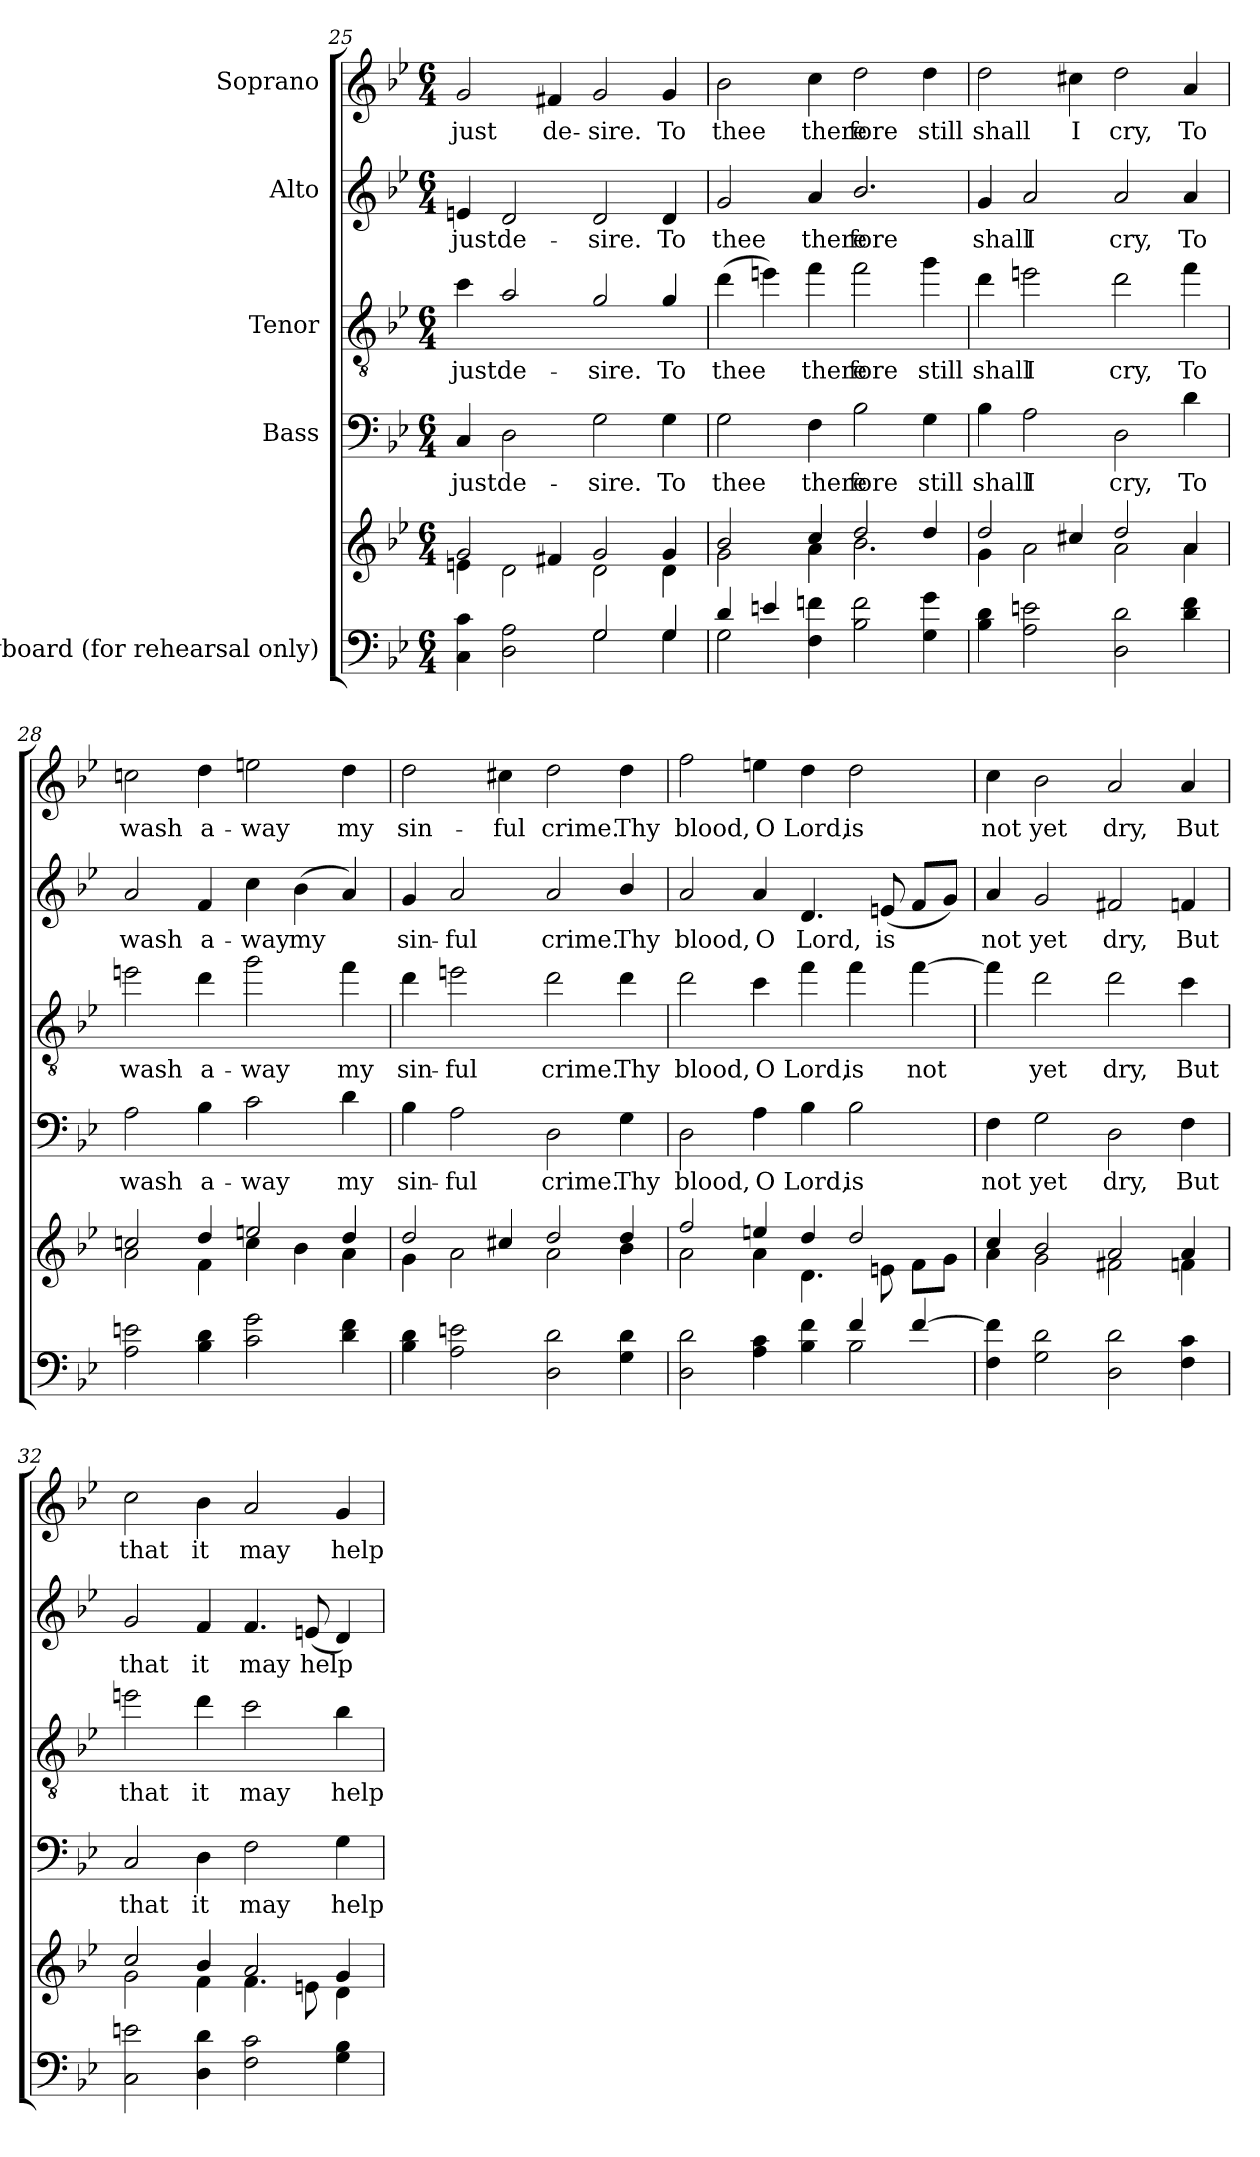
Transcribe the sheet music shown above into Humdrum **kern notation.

**kern	**kern	**kern	**text	**kern	**text	**kern	**text	**kern	**text
*part5	*part5	*part4	*part4	*part3	*part3	*part2	*part2	*part1	*part1
*staff6	*staff5	*staff4	*staff4	*staff3	*staff3	*staff2	*staff2	*staff1	*staff1
*I"Keyboard (for rehearsal only)	*	*I"Bass	*	*I"Tenor	*	*I"Alto	*	*I"Soprano	*
*clefF4	*clefG2	*clefF4	*	*clefGv2	*	*clefG2	*	*clefG2	*
*	*	*	*	*ITrd7c12	*	*	*	*	*
*k[b-e-]	*k[b-e-]	*k[b-e-]	*	*k[b-e-]	*	*k[b-e-]	*	*k[b-e-]	*
*B-:	*B-:	*B-:	*	*B-:	*	*B-:	*	*B-:	*
*M6/4	*M6/4	*M6/4	*	*M6/4	*	*M6/4	*	*M6/4	*
=25	=25	=25	=25	=25	=25	=25	=25	=25	=25
*^	*^	*	*	*	*	*	*	*	*
!	!	!	!	!	!LO:LY:b	!	!LO:LY:b	!	!LO:LY:b	!	!LO:LY:b
4c\ 4C\	2.ryy	2g/	4en\	4C/	just	4c\	just	4en/	just	2g/	just
!	!	!	!	!	!LO:LY:b	!	!LO:LY:b	!	!LO:LY:b	!	!
2A\ 2D\	.	.	2d\	2D\	de-	2A/	de-	2d/	de-	.	.
!	!	!	!	!	!	!	!	!	!	!	!LO:LY:b
.	.	4f#X/	.	.	.	.	.	.	.	4f#X/	de-
!	!	!	!	!	!LO:LY:b	!	!LO:LY:b	!	!LO:LY:b	!	!LO:LY:b
2G/	2G\	2g/	2d\	2G\	sire.	2G/	sire.	2d/	sire.	2g/	sire.
!	!	!	!	!	!LO:LY:b	!	!LO:LY:b	!	!LO:LY:b	!	!LO:LY:b
4G/	4G\	4g/	4d\	4G\	To	4G/	To	4d/	To	4g/	To
=26	=26	=26	=26	=26	=26	=26	=26	=26	=26	=26	=26
!	!	!	!	!	!LO:LY:b	!	!LO:LY:b	!	!LO:LY:b	!	!LO:LY:b
4d/	2G\	2b-/	2g\	2G\	thee	(4d\	thee	2g/	thee	2b-\	thee
4en/	.	.	.	.	.	4en\)	.	.	.	.	.
!	!	!	!	!	!LO:LY:b	!	!LO:LY:b	!	!LO:LY:b	!	!LO:LY:b
4fn\ 4F\	1ryy	4cc/	4a\	4F\	there-	4f\	there-	4a/	there-	4cc\	there-
!	!	!	!	!	!LO:LY:b	!	!LO:LY:b	!	!LO:LY:b	!	!LO:LY:b
2f\ 2B-\	.	2dd/	2.b-\	2B-\	fore	2f\	fore	2.b-/	fore	2dd\	fore
!	!	!	!	!	!LO:LY:b	!	!LO:LY:b	!	!	!	!LO:LY:b
4g\ 4G\	.	4dd/	.	4G\	still	4g\	still	.	.	4dd\	still
*v	*v	*	*	*	*	*	*	*	*	*	*
=27	=27	=27	=27	=27	=27	=27	=27	=27	=27	=27
!	!	!	!	!LO:LY:b	!	!LO:LY:b	!	!LO:LY:b	!	!LO:LY:b
4d\ 4B-\	2dd/	4g\	4B-\	shall	4d\	shall	4g/	shall	2dd\	shall
!	!	!	!	!LO:LY:b	!	!LO:LY:b	!	!LO:LY:b	!	!
2en\ 2A\	.	2a\	2A\	I	2en\	I	2a/	I	.	.
!	!	!	!	!	!	!	!	!	!	!LO:LY:b
.	4cc#X/	.	.	.	.	.	.	.	4cc#X\	I
!	!	!	!	!LO:LY:b	!	!LO:LY:b	!	!LO:LY:b	!	!LO:LY:b
2d\ 2D\	2dd/	2a\	2D\	cry,	2d\	cry,	2a/	cry,	2dd\	cry,
!	!	!	!	!LO:LY:b	!	!LO:LY:b	!	!LO:LY:b	!	!LO:LY:b
4f\ 4d\	4a/	4a\	4d\	To	4f\	To	4a/	To	4a/	To
=28	=28	=28	=28	=28	=28	=28	=28	=28	=28	=28
!	!	!	!	!LO:LY:b	!	!LO:LY:b	!	!LO:LY:b	!	!LO:LY:b
2en\ 2A\	2ccn/	2a\	2A\	wash	2en\	wash	2a/	wash	2ccn\	wash
!	!	!	!	!LO:LY:b	!	!LO:LY:b	!	!LO:LY:b	!	!LO:LY:b
4d\ 4B-\	4dd/	4f\	4B-\	a-	4d\	a-	4f/	a-	4dd\	a-
!	!	!	!	!LO:LY:b	!	!LO:LY:b	!	!LO:LY:b	!	!LO:LY:b
2g\ 2c\	2een/	4cc\	2c\	way	2g\	way	4cc\	way	2een\	way
!	!	!	!	!	!	!	!	!LO:LY:b	!	!
.	.	4b-\	.	.	.	.	(4b-\	my	.	.
!	!	!	!	!LO:LY:b	!	!LO:LY:b	!	!	!	!LO:LY:b
4f\ 4d\	4dd/	4a\	4d\	my	4f\	my	4a/)	.	4dd\	my
=29	=29	=29	=29	=29	=29	=29	=29	=29	=29	=29
!	!	!	!	!LO:LY:b	!	!LO:LY:b	!	!LO:LY:b	!	!LO:LY:b
4d\ 4B-\	2dd/	4g\	4B-\	sin-	4d\	sin-	4g/	sin-	2dd\	sin-
!	!	!	!	!LO:LY:b	!	!LO:LY:b	!	!LO:LY:b	!	!
2en\ 2A\	.	2a\	2A\	ful	2en\	ful	2a/	ful	.	.
!	!	!	!	!	!	!	!	!	!	!LO:LY:b
.	4cc#X/	.	.	.	.	.	.	.	4cc#X\	ful
!	!	!	!	!LO:LY:b	!	!LO:LY:b	!	!LO:LY:b	!	!LO:LY:b
2d\ 2D\	2dd/	2a\	2D\	crime.	2d\	crime.	2a/	crime.	2dd\	crime.
!	!	!	!	!LO:LY:b	!	!LO:LY:b	!	!LO:LY:b	!	!LO:LY:b
4d\ 4G\	4dd/	4b-\	4G\	Thy	4d\	Thy	4b-/	Thy	4dd\	Thy
=30	=30	=30	=30	=30	=30	=30	=30	=30	=30	=30
*^	*	*	*	*	*	*	*	*	*	*
!	!	!	!	!	!LO:LY:b	!	!LO:LY:b	!	!LO:LY:b	!	!LO:LY:b
2d\ 2D\	1ryy	2ff/	2a\	2D\	blood,	2d\	blood,	2a/	blood,	2ff\	blood,
!	!	!	!	!	!LO:LY:b	!	!LO:LY:b	!	!LO:LY:b	!	!LO:LY:b
4c\ 4A\	.	4een/	4a\	4A\	O	4c\	O	4a/	O	4een\	O
!	!	!	!	!	!LO:LY:b	!	!LO:LY:b	!	!LO:LY:b	!	!LO:LY:b
4f\ 4B-\	.	4dd/	4.d\	4B-\	Lord,	4f\	Lord,	4.d/	Lord,	4dd\	Lord,
!	!	!	!	!	!LO:LY:b	!	!LO:LY:b	!	!	!	!LO:LY:b
4f/	2B-\	2dd/	.	2B-\	is	4f\	is	.	.	2dd\	is
!	!	!	!	!	!	!	!	!	!LO:LY:b	!	!
.	.	.	8en\	.	.	.	.	(8en/	is	.	.
!	!	!	!	!	!	!	!LO:LY:b	!	!	!	!
[4f/	.	.	8f\L	.	.	[4f\	not	8f/L	.	.	.
.	.	.	8g\J	.	.	.	.	8g/J)	.	.	.
*v	*v	*	*	*	*	*	*	*	*	*	*
=31	=31	=31	=31	=31	=31	=31	=31	=31	=31	=31
!	!	!	!	!LO:LY:b	!	!	!	!LO:LY:b	!	!LO:LY:b
4f\] 4F\	4cc/	4a\	4F\	not	4f\]	.	4a/	not	4cc\	not
!	!	!	!	!LO:LY:b	!	!LO:LY:b	!	!LO:LY:b	!	!LO:LY:b
2d\ 2G\	2b-/	2g\	2G\	yet	2d\	yet	2g/	yet	2b-\	yet
!	!	!	!	!LO:LY:b	!	!LO:LY:b	!	!LO:LY:b	!	!LO:LY:b
2d\ 2D\	2a/	2f#X\	2D\	dry,	2d\	dry,	2f#X/	dry,	2a/	dry,
!	!	!	!	!LO:LY:b	!	!LO:LY:b	!	!LO:LY:b	!	!LO:LY:b
4c\ 4F\	4a/	4fn\	4F\	But	4c\	But	4fn/	But	4a/	But
=32	=32	=32	=32	=32	=32	=32	=32	=32	=32	=32
!	!	!	!	!LO:LY:b	!	!LO:LY:b	!	!LO:LY:b	!	!LO:LY:b
2en\ 2C\	2cc/	2g\	2C/	that	2en\	that	2g/	that	2cc\	that
!	!	!	!	!LO:LY:b	!	!LO:LY:b	!	!LO:LY:b	!	!LO:LY:b
4d\ 4D\	4b-/	4f\	4D\	it	4d\	it	4f/	it	4b-\	it
!	!	!	!	!LO:LY:b	!	!LO:LY:b	!	!LO:LY:b	!	!LO:LY:b
2c\ 2F\	2a/	4.f\	2F\	may	2c\	may	4.f/	may	2a/	may
!	!	!	!	!	!	!	!	!LO:LY:b	!	!
.	.	8en\	.	.	.	.	(8en/	help	.	.
!	!	!	!	!LO:LY:b	!	!LO:LY:b	!	!	!	!LO:LY:b
4B-\ 4G\	4g/	4d\	4G\	help	4B-\	help	4d/)	.	4g/	help
*	*v	*v	*	*	*	*	*	*	*	*
=	=	=	=	=	=	=	=	=	=
*-	*-	*-	*-	*-	*-	*-	*-	*-	*-
